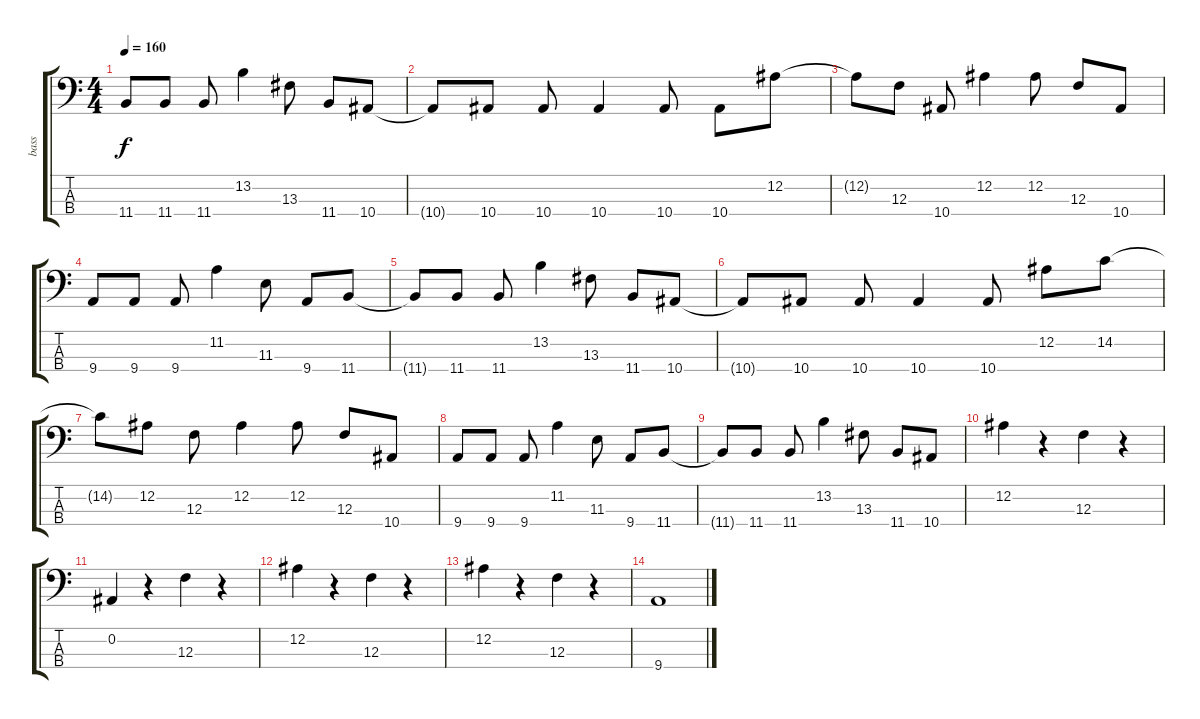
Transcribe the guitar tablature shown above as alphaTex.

\track ("bass" "bass") {instrument electricbasspick}
\staff {score tabs}
\tuning (Eb2 Bb1 F1 C1) {hide}
\ts (4 4)
\tempo 160
\clef f4
\ks c
11.4{t}.8{dy f} 11.4.8 11.4.8 13.2.4 13.3.8 11.4.8 10.4.8 |
10.4{t}.8 10.4.8 10.4.8 10.4.4 10.4.8 10.4.8 12.2.8 |
12.2{t}.8 12.3.8 10.4.8 12.2.4 12.2.8 12.3.8 10.4.8 |
9.4.8 9.4.8 9.4.8 11.2.4 11.3.8 9.4.8 11.4.8 |
11.4{t}.8 11.4.8 11.4.8 13.2.4 13.3.8 11.4.8 10.4.8 |
10.4{t}.8 10.4.8 10.4.8 10.4.4 10.4.8 12.2.8 14.2.8 |
14.2{t}.8 12.2.8 12.3.8 12.2.4 12.2.8 12.3.8 10.4.8 |
9.4.8 9.4.8 9.4.8 11.2.4 11.3.8 9.4.8 11.4.8 |
11.4{t}.8 11.4.8 11.4.8 13.2.4 13.3.8 11.4.8 10.4.8 |
12.2.4 r.4 12.3.4 r.4 |
0.2.4 r.4 12.3.4 r.4 |
12.2.4 r.4 12.3.4 r.4 |
12.2.4 r.4 12.3.4 r.4 |
9.4.1
